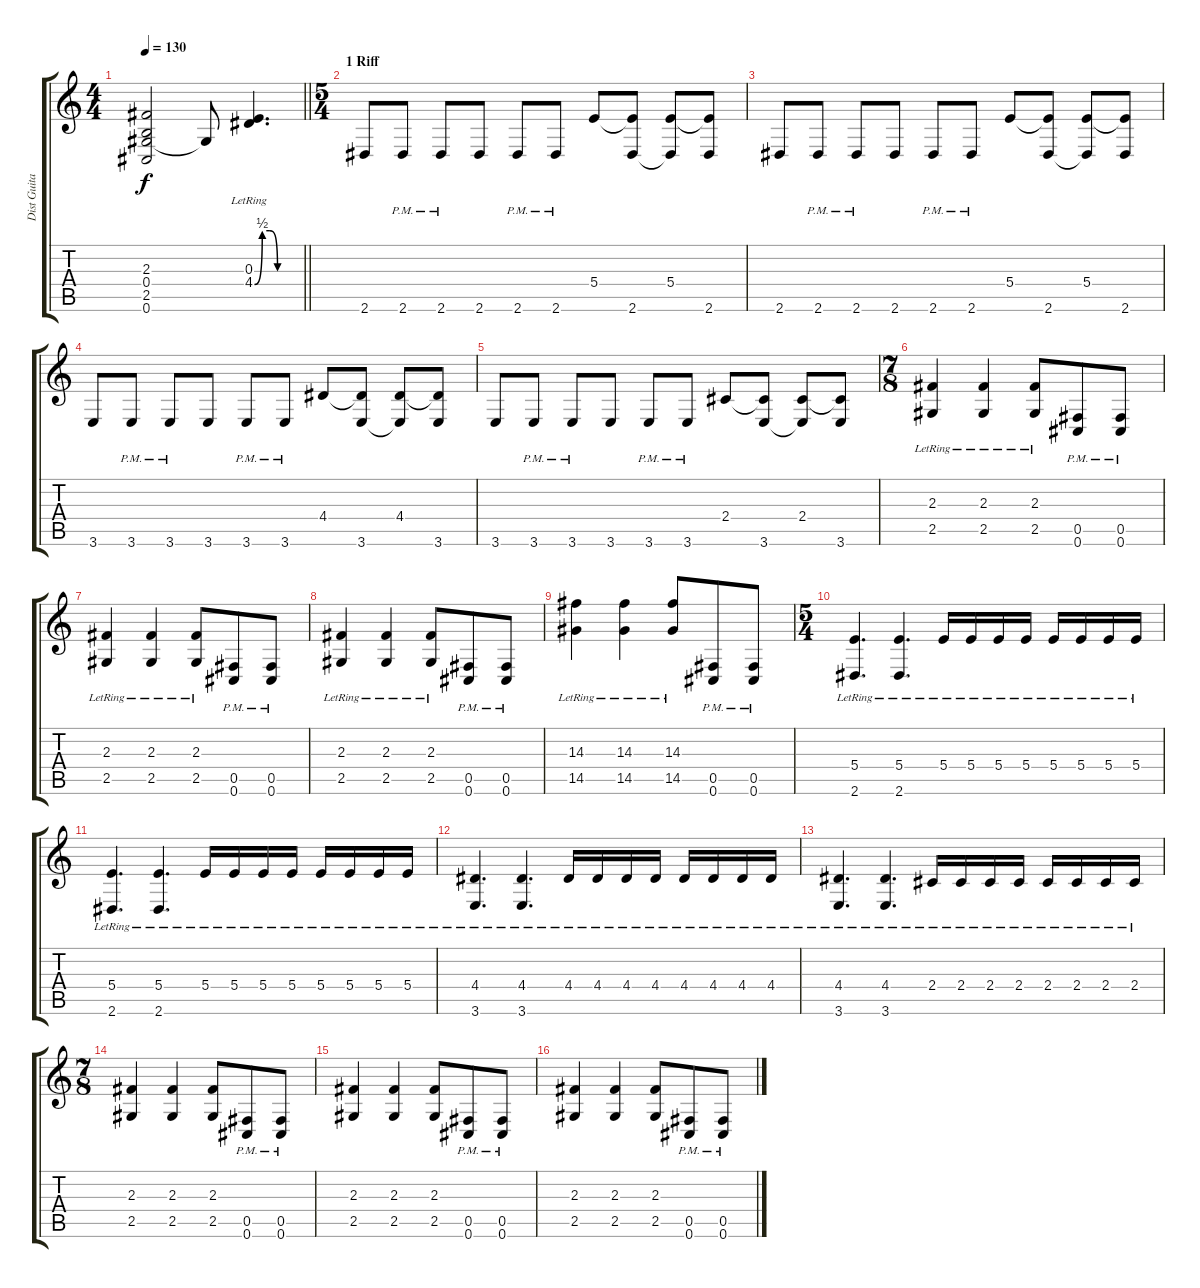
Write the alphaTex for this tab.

\track ("Dist Guitar 2 Serega" "Dist Guita") {instrument overdrivenguitar}
\staff {score tabs}
\tuning (Db4 Ab3 E3 B2 Gb2 Db2) {hide}
\ts (4 4)
\tempo 130
\clef g2
\barLineRight lightlight
\ks c
(2.3{t} 0.4{t} 2.5{t} 0.6{t}).2{dy f} 2.5{t}.8 (0.3{lr} 4.4{be (custom 0 0 10 2 20 2 30 0 60 0) lr}).4{d} |
\ts (5 4)
\section ("" "1 Riff")
2.6.8 2.6{pm}.8 2.6{pm}.8 2.6.8 2.6{pm}.8 2.6{pm}.8 5.4.8 (5.4{t} 2.6).8 (5.4 2.6{t}).8 (5.4{t} 2.6).8 |
2.6.8 2.6{pm}.8 2.6{pm}.8 2.6.8 2.6{pm}.8 2.6{pm}.8 5.4.8 (5.4{t} 2.6).8 (5.4 2.6{t}).8 (5.4{t} 2.6).8 |
3.6.8 3.6{pm}.8 3.6{pm}.8 3.6.8 3.6{pm}.8 3.6{pm}.8 4.4.8 (4.4{t} 3.6).8 (4.4 3.6{t}).8 (4.4{t} 3.6).8 |
3.6.8 3.6{pm}.8 3.6{pm}.8 3.6.8 3.6{pm}.8 3.6{pm}.8 2.4.8 (2.4{t} 3.6).8 (2.4 3.6{t}).8 (2.4{t} 3.6).8 |
\ts (7 8)
(2.3{lr} 2.5{lr}).4 (2.3{lr} 2.5{lr}).4 (2.3{lr} 2.5{lr}).8 (0.5{pm} 0.6{pm}).8 (0.5{pm} 0.6{pm}).8 |
(2.3{lr} 2.5{lr}).4 (2.3{lr} 2.5{lr}).4 (2.3{lr} 2.5{lr}).8 (0.5{pm} 0.6{pm}).8 (0.5{pm} 0.6{pm}).8 |
(2.3{lr} 2.5{lr}).4 (2.3{lr} 2.5{lr}).4 (2.3{lr} 2.5{lr}).8 (0.5{pm} 0.6{pm}).8 (0.5{pm} 0.6{pm}).8 |
(14.3{lr} 14.5{lr}).4 (14.3{lr} 14.5{lr}).4 (14.3{lr} 14.5{lr}).8 (0.5{pm} 0.6{pm}).8 (0.5{pm} 0.6{pm}).8 |
\ts (5 4)
(5.4{lr} 2.6{lr}).4{d} (5.4{lr} 2.6{lr}).4{d} 5.4{lr}.16 5.4{lr}.16 5.4{lr}.16 5.4{lr}.16 5.4{lr}.16 5.4{lr}.16 5.4{lr}.16 5.4{lr}.16 |
(5.4{lr} 2.6{lr}).4{d} (5.4{lr} 2.6{lr}).4{d} 5.4{lr}.16 5.4{lr}.16 5.4{lr}.16 5.4{lr}.16 5.4{lr}.16 5.4{lr}.16 5.4{lr}.16 5.4{lr}.16 |
(4.4{lr} 3.6{lr}).4{d} (4.4{lr} 3.6{lr}).4{d} 4.4{lr}.16 4.4{lr}.16 4.4{lr}.16 4.4{lr}.16 4.4{lr}.16 4.4{lr}.16 4.4{lr}.16 4.4{lr}.16 |
(4.4{lr} 3.6{lr}).4{d} (4.4{lr} 3.6{lr}).4{d} 2.4{lr}.16 2.4{lr}.16 2.4{lr}.16 2.4{lr}.16 2.4{lr}.16 2.4{lr}.16 2.4{lr}.16 2.4{lr}.16 |
\ts (7 8)
(2.3 2.5).4 (2.3 2.5).4 (2.3 2.5).8 (0.5{pm} 0.6{pm}).8 (0.5{pm} 0.6{pm}).8 |
(2.3 2.5).4 (2.3 2.5).4 (2.3 2.5).8 (0.5{pm} 0.6{pm}).8 (0.5{pm} 0.6{pm}).8 |
(2.3 2.5).4 (2.3 2.5).4 (2.3 2.5).8 (0.5{pm} 0.6{pm}).8 (0.5{pm} 0.6{pm}).8
